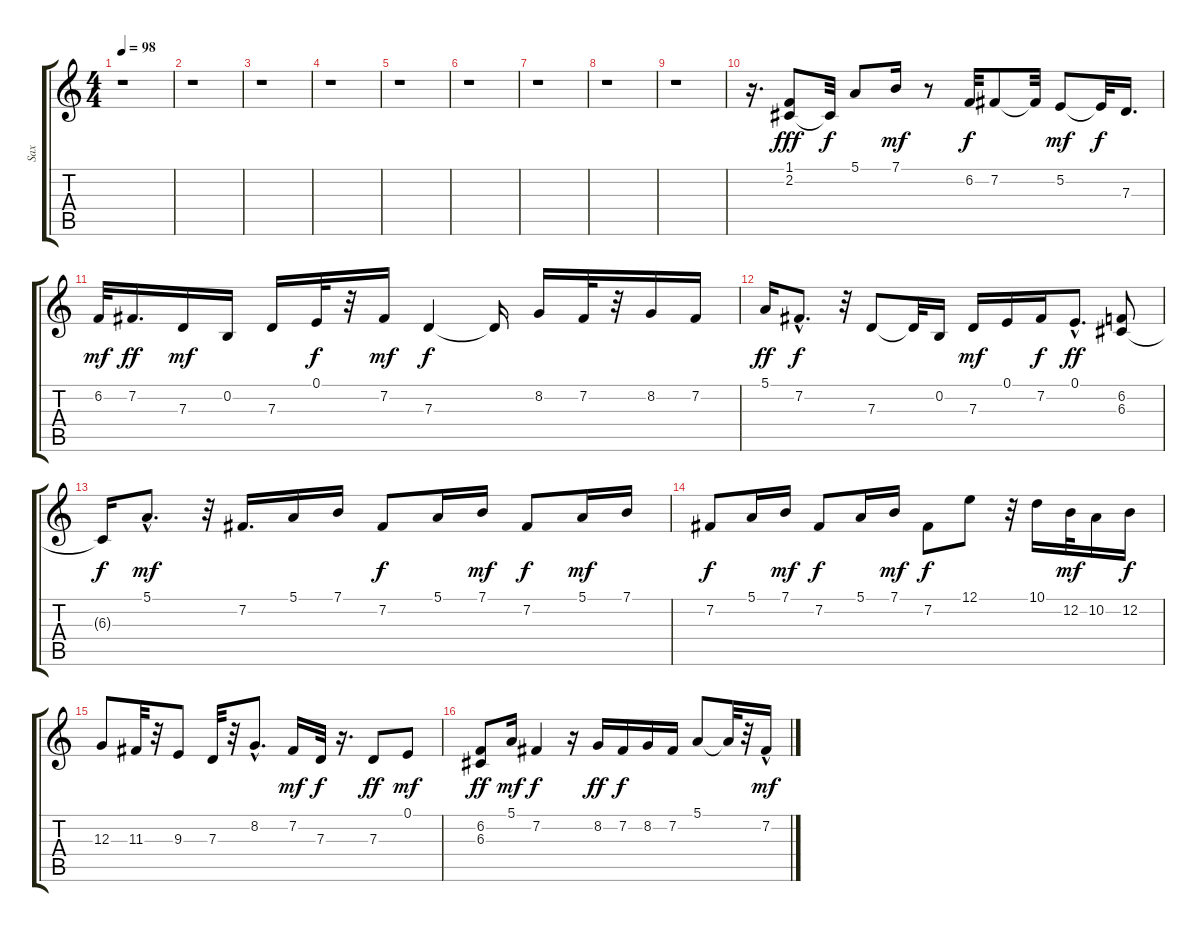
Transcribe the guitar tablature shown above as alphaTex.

\track ("Sax" "Sax") {instrument sopranosax}
\staff {score tabs}
\tuning (E4 B3 G3 D3 A2 E2) {hide}
\ts (4 4)
\tempo 98
\clef g2
\ks c
r.1{dy f} |
r.1 |
r.1 |
r.1 |
r.1 |
r.1 |
r.1 |
r.1 |
r.1 |
r.16{d} (1.1 2.2).8{dy fff} 2.2{t}.32{dy f} 5.1.8 7.1.16{dy mf} r.8 6.2.32{dy f} 7.2.8 7.2{t}.32 5.2.8{dy mf} 5.2{t}.32{dy f} 7.3.16{d} |
6.2.32{dy mf} 7.2.16{d dy ff} 7.3.16{dy mf} 0.2.16 7.3.16 0.1.32{dy f} r.32 7.2.16{dy mf} 7.3.4{dy f} 7.3{t}.16 8.2.16 7.2.32 r.32 8.2.16 7.2.16 |
5.1.16{dy ff} 7.2{hac}.8{d dy f} r.32 7.3.8 7.3{t}.32 0.2.16 7.3.16{dy mf} 0.1.16 7.2.16{dy f} 0.1{hac}.8{d dy ff} (6.2 6.3).8 |
6.3{t}.16{dy f} 5.1{hac}.8{d dy mf} r.32 7.2.16{d} 5.1.16 7.1.16 7.2.8{dy f} 5.1.16 7.1.16{dy mf} 7.2.8{dy f} 5.1.16{dy mf} 7.1.16 |
7.2.8{dy f} 5.1.16 7.1.16{dy mf} 7.2.8{dy f} 5.1.16 7.1.16{dy mf} 7.2.8{dy f} 12.1.8 r.32 10.1.16 12.2.32{dy mf} 10.2.16 12.2.16{dy f} |
12.3.8 11.3.32 r.32 9.3.8 7.3.32 r.32 8.2{hac}.8{d} 7.2.16{dy mf} 7.3.32{dy f} r.16{d} 7.3.8{dy ff} 0.1.8{dy mf} |
(6.2 6.3).8{dy ff} 5.1.16{dy mf} 7.2.4{dy f} r.16 8.2.16{dy ff} 7.2.16{dy f} 8.2.16 7.2.16 5.1.8 5.1{t}.32 r.32 7.2{hac}.16{dy mf}
